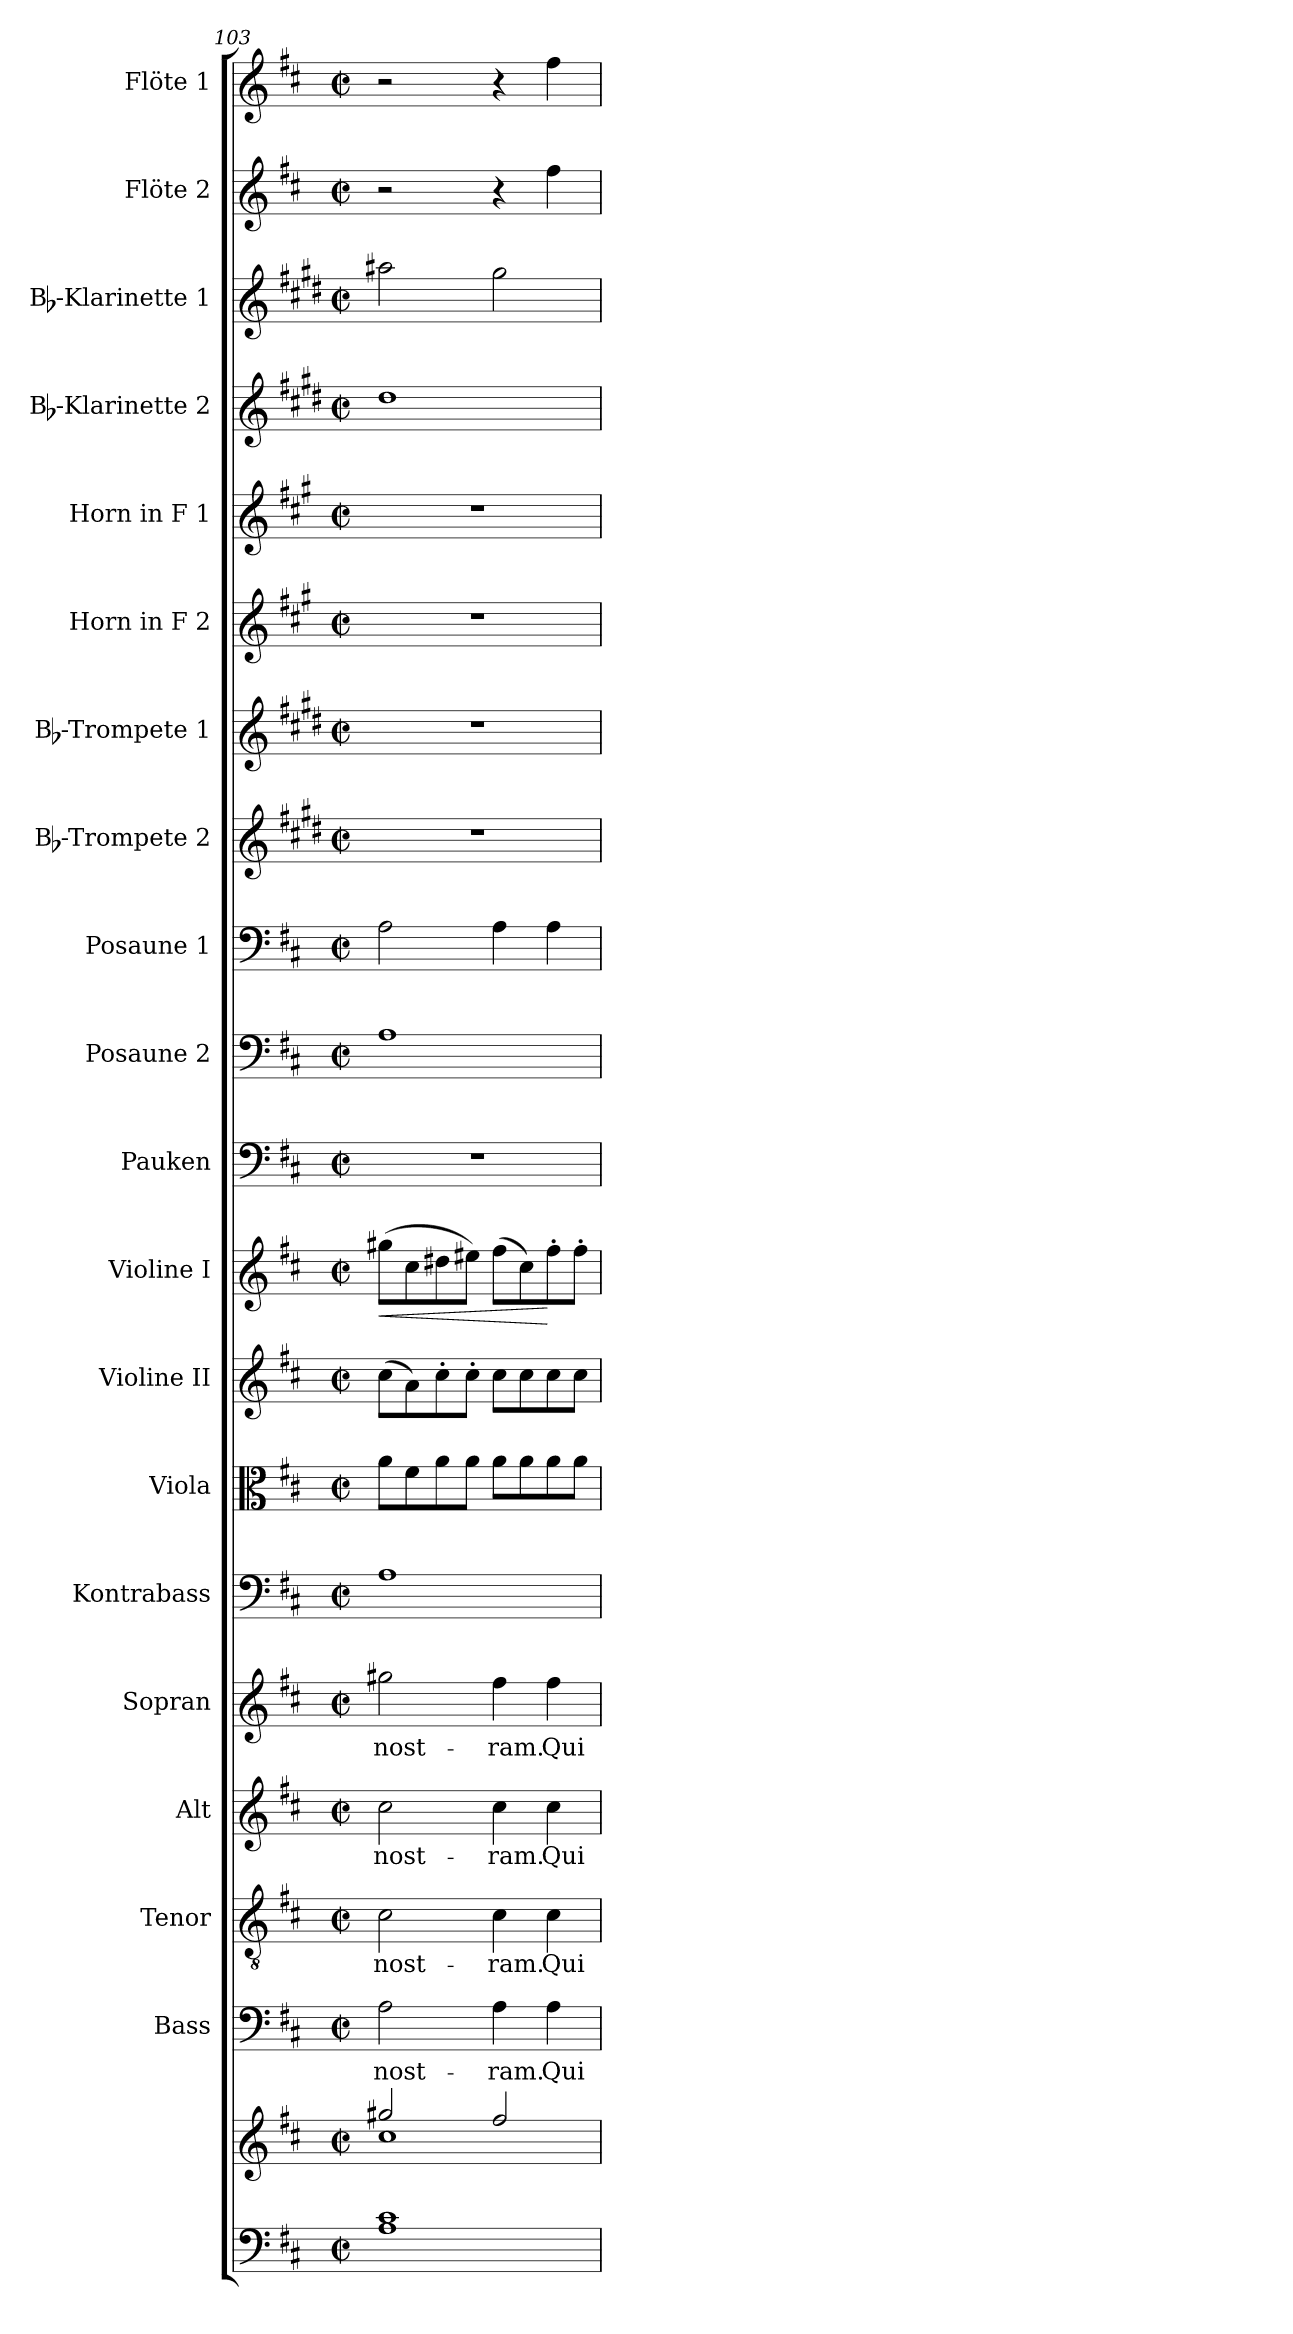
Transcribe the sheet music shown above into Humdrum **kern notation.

**kern	**kern	**kern	**text	**kern	**text	**kern	**text	**kern	**text	**kern	**kern	**kern	**kern	**dynam	**kern	**kern	**kern	**kern	**kern	**kern	**kern	**kern	**kern	**kern	**kern
*part20	*part20	*part19	*part19	*part18	*part18	*part17	*part17	*part16	*part16	*part15	*part14	*part13	*part12	*part12	*part11	*part10	*part9	*part8	*part7	*part6	*part5	*part4	*part3	*part2	*part1
*staff21	*staff20	*staff19	*staff19	*staff18	*staff18	*staff17	*staff17	*staff16	*staff16	*staff15	*staff14	*staff13	*staff12	*staff12	*staff11	*staff10	*staff9	*staff8	*staff7	*staff6	*staff5	*staff4	*staff3	*staff2	*staff1
*	*	*I"Bass	*	*I"Tenor	*	*I"Alt	*	*I"Sopran	*	*I"Kontrabass	*I"Viola	*I"Violine II	*I"Violine I	*	*I"Pauken	*I"Posaune 2	*I"Posaune 1	*I"Bb-Trompete 2	*I"Bb-Trompete 1	*I"Horn in F 2	*I"Horn in F 1	*I"Bb-Klarinette 2	*I"Bb-Klarinette 1	*I"Flöte 2	*I"Flöte 1
*	*	*I'B.	*	*I'T.	*	*I'A.	*	*I'S.	*	*I'Kb.	*I'Vla.	*I'Vl. II	*I'Vl. I	*	*I'Pk.	*I'Pos. 2	*I'Pos. 1	*I'Bb Trp. 2	*I'Bb Trp. 1	*	*	*I'Bb Kl. 2	*I'Bb Kl. 1	*I'Fl. 2	*I'Fl. 1
!!LO:PB:g=z
*clefF4	*clefG2	*clefF4	*	*clefGv2	*	*clefG2	*	*clefG2	*	*clefF4	*clefC3	*clefG2	*clefG2	*	*clefF4	*clefF4	*clefF4	*clefG2	*clefG2	*clefG2	*clefG2	*clefG2	*clefG2	*clefG2	*clefG2
*	*	*	*	*	*	*	*	*	*	*ITrd7c12	*	*	*	*	*	*	*	*ITrd1c2	*ITrd1c2	*ITrd4c7	*ITrd4c7	*ITrd1c2	*ITrd1c2	*	*
*k[f#c#]	*k[f#c#]	*k[f#c#]	*	*k[f#c#]	*	*k[f#c#]	*	*k[f#c#]	*	*k[f#c#]	*k[f#c#]	*k[f#c#]	*k[f#c#]	*	*k[f#c#]	*k[f#c#]	*k[f#c#]	*k[f#c#]	*k[f#c#]	*k[f#c#]	*k[f#c#]	*k[f#c#]	*k[f#c#]	*k[f#c#]	*k[f#c#]
*D:	*D:	*D:	*	*D:	*	*D:	*	*D:	*	*D:	*D:	*D:	*D:	*	*D:	*D:	*D:	*D:	*D:	*D:	*D:	*D:	*D:	*D:	*D:
*M2/2	*M2/2	*M2/2	*	*M2/2	*	*M2/2	*	*M2/2	*	*M2/2	*M2/2	*M2/2	*M2/2	*	*M2/2	*M2/2	*M2/2	*M2/2	*M2/2	*M2/2	*M2/2	*M2/2	*M2/2	*M2/2	*M2/2
*met(c|)	*met(c|)	*met(c|)	*	*met(c|)	*	*met(c|)	*	*met(c|)	*	*met(c|)	*met(c|)	*met(c|)	*met(c|)	*	*met(c|)	*met(c|)	*met(c|)	*met(c|)	*met(c|)	*met(c|)	*met(c|)	*met(c|)	*met(c|)	*met(c|)	*met(c|)
=103	=103	=103	=103	=103	=103	=103	=103	=103	=103	=103	=103	=103	=103	=103	=103	=103	=103	=103	=103	=103	=103	=103	=103	=103	=103
*	*^	*	*	*	*	*	*	*	*	*	*	*	*	*	*	*	*	*	*	*	*	*	*	*	*
!	!	!	!	!LO:LY:b	!	!LO:LY:b	!	!LO:LY:b	!	!LO:LY:b	!	!	!	!	!LO:HP:b	!	!	!	!	!	!	!	!	!	!	!
1A 1c#	2gg#X/	1cc#	2A\	nost-	2c#\	nost-	2cc#\	nost-	2gg#X\	nost-	1AA	8a\L	(>8cc#\L	(>8gg#X\L	<	1r	1A	2A\	1r	1r	1r	1r	1cc#	2gg#X\	2r	2r
.	.	.	.	.	.	.	.	.	.	.	.	8f#\	8a\)	8cc#\	.	.	.	.	.	.	.	.	.	.	.	.
.	.	.	.	.	.	.	.	.	.	.	.	8a\	8cc#'>\	8dd#X\	.	.	.	.	.	.	.	.	.	.	.	.
.	.	.	.	.	.	.	.	.	.	.	.	8a\J	8cc#'>\J	8ee#X\J)	.	.	.	.	.	.	.	.	.	.	.	.
!	!	!	!	!LO:LY:b	!	!LO:LY:b	!	!LO:LY:b	!	!LO:LY:b	!	!	!	!	!	!	!	!	!	!	!	!	!	!	!	!
.	2ff#/	.	4A\	-ram.	4c#\	-ram.	4cc#\	-ram.	4ff#\	-ram.	.	8a\L	8cc#\L	(>8ff#\L	.	.	.	4A\	.	.	.	.	.	2ff#\	4r	4r
.	.	.	.	.	.	.	.	.	.	.	.	8a\	8cc#\	8cc#\)	.	.	.	.	.	.	.	.	.	.	.	.
!	!	!	!	!LO:LY:b	!	!LO:LY:b	!	!LO:LY:b	!	!LO:LY:b	!	!	!	!	!	!	!	!	!	!	!	!	!	!	!	!
.	.	.	4A\	Qui	4c#\	Qui	4cc#\	Qui	4ff#\	Qui	.	8a\	8cc#\	8ff#'>\	[	.	.	4A\	.	.	.	.	.	.	4ff#\	4ff#\
.	.	.	.	.	.	.	.	.	.	.	.	8a\J	8cc#\J	8ff#'>\J	.	.	.	.	.	.	.	.	.	.	.	.
*	*v	*v	*	*	*	*	*	*	*	*	*	*	*	*	*	*	*	*	*	*	*	*	*	*	*	*
=	=	=	=	=	=	=	=	=	=	=	=	=	=	=	=	=	=	=	=	=	=	=	=	=	=
*-	*-	*-	*-	*-	*-	*-	*-	*-	*-	*-	*-	*-	*-	*-	*-	*-	*-	*-	*-	*-	*-	*-	*-	*-	*-
